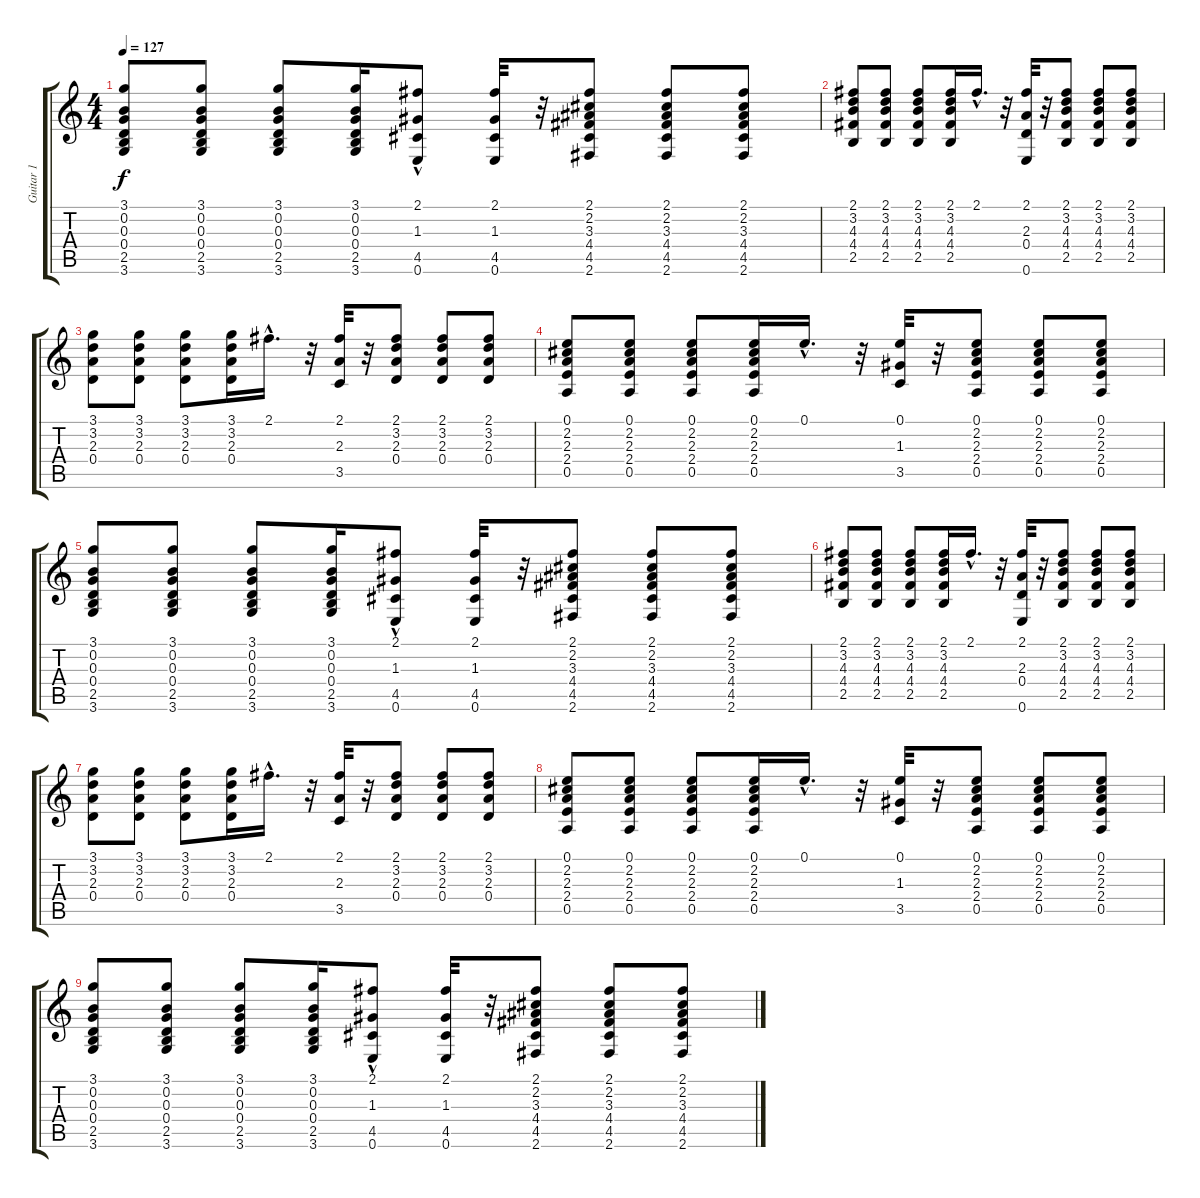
\track ("Guitar 1" "Guitar 1") {instrument distortionguitar}
\staff {score tabs}
\tuning (E4 B3 G3 D3 A2 E2) {hide}
\ts (4 4)
\tempo 127
\clef g2
\ks c
(3.1 0.2 0.3 0.4 2.5 3.6).8{dy f} (3.1 0.2 0.3 0.4 2.5 3.6).8 (3.1 0.2 0.3 0.4 2.5 3.6).8 (3.1 0.2 0.3 0.4 2.5 3.6).16 (2.1 1.3 4.5{hac} 0.6{hac}).8 (2.1 1.3 4.5 0.6).32{volume 12} r.32 (2.1 2.2 3.3 4.4 4.5 2.6).8{volume 12} (2.1 2.2 3.3 4.4 4.5 2.6).8{volume 12} (2.1 2.2 3.3 4.4 4.5 2.6).8{volume 12} |
(2.1 3.2 4.3 4.4 2.5).8{volume 12} (2.1 3.2 4.3 4.4 2.5).8{volume 11} (2.1 3.2 4.3 4.4 2.5).8{volume 11} (2.1 3.2 4.3 4.4 2.5).16{volume 11} 2.1{hac}.16{d volume 11} r.32 (2.1 2.3 0.4 0.6).32{volume 10} r.32 (2.1 3.2 4.3 4.4 2.5).8{volume 10} (2.1 3.2 4.3 4.4 2.5).8{volume 10} (2.1 3.2 4.3 4.4 2.5).8{volume 10} |
(3.1 3.2 2.3 0.4).8{volume 10} (3.1 3.2 2.3 0.4).8{volume 9} (3.1 3.2 2.3 0.4).8{volume 9} (3.1 3.2 2.3 0.4).16{volume 9} 2.1{hac}.16{d volume 9} r.32 (2.1 2.3 3.5).32{volume 9} r.32 (2.1 3.2 2.3 0.4).8{volume 8} (2.1 3.2 2.3 0.4).8{volume 8} (2.1 3.2 2.3 0.4).8{volume 8} |
(0.1 2.2 2.3 2.4 0.5).8{volume 8} (0.1 2.2 2.3 2.4 0.5).8{volume 8} (0.1 2.2 2.3 2.4 0.5).8{volume 7} (0.1 2.2 2.3 2.4 0.5).16{volume 7} 0.1{hac}.16{d volume 7} r.32 (0.1 1.3 3.5).32{volume 7} r.32 (0.1 2.2 2.3 2.4 0.5).8{volume 6} (0.1 2.2 2.3 2.4 0.5).8{volume 6} (0.1 2.2 2.3 2.4 0.5).8{volume 6} |
(3.1 0.2 0.3 0.4 2.5 3.6).8{volume 6} (3.1 0.2 0.3 0.4 2.5 3.6).8{volume 6} (3.1 0.2 0.3 0.4 2.5 3.6).8{volume 5} (3.1 0.2 0.3 0.4 2.5 3.6).16{volume 5} (2.1 1.3 4.5{hac} 0.6{hac}).8{volume 5} (2.1 1.3 4.5 0.6).32{volume 5} r.32 (2.1 2.2 3.3 4.4 4.5 2.6).8{volume 5} (2.1 2.2 3.3 4.4 4.5 2.6).8{volume 4} (2.1 2.2 3.3 4.4 4.5 2.6).8{volume 4} |
(2.1 3.2 4.3 4.4 2.5).8{volume 4} (2.1 3.2 4.3 4.4 2.5).8{volume 4} (2.1 3.2 4.3 4.4 2.5).8{volume 4} (2.1 3.2 4.3 4.4 2.5).16{volume 3} 2.1{hac}.16{d volume 3} r.32 (2.1 2.3 0.4 0.6).32{volume 3} r.32 (2.1 3.2 4.3 4.4 2.5).8{volume 3} (2.1 3.2 4.3 4.4 2.5).8{volume 2} (2.1 3.2 4.3 4.4 2.5).8{volume 2} |
(3.1 3.2 2.3 0.4).8{volume 2} (3.1 3.2 2.3 0.4).8{volume 2} (3.1 3.2 2.3 0.4).8{volume 2} (3.1 3.2 2.3 0.4).16{volume 1} 2.1{hac}.16{d volume 1} r.32 (2.1 2.3 3.5).32{volume 1} r.32 (2.1 3.2 2.3 0.4).8{volume 1} (2.1 3.2 2.3 0.4).8{volume 1} (2.1 3.2 2.3 0.4).8{volume 0} |
(0.1 2.2 2.3 2.4 0.5).8{volume 0} (0.1 2.2 2.3 2.4 0.5).8{volume 0} (0.1 2.2 2.3 2.4 0.5).8{volume 0} (0.1 2.2 2.3 2.4 0.5).16 0.1{hac}.16{d} r.32 (0.1 1.3 3.5).32 r.32 (0.1 2.2 2.3 2.4 0.5).8 (0.1 2.2 2.3 2.4 0.5).8 (0.1 2.2 2.3 2.4 0.5).8 |
(3.1 0.2 0.3 0.4 2.5 3.6).8 (3.1 0.2 0.3 0.4 2.5 3.6).8 (3.1 0.2 0.3 0.4 2.5 3.6).8 (3.1 0.2 0.3 0.4 2.5 3.6).16 (2.1 1.3 4.5{hac} 0.6{hac}).8 (2.1 1.3 4.5 0.6).32 r.32 (2.1 2.2 3.3 4.4 4.5 2.6).8 (2.1 2.2 3.3 4.4 4.5 2.6).8 (2.1 2.2 3.3 4.4 4.5 2.6).8
